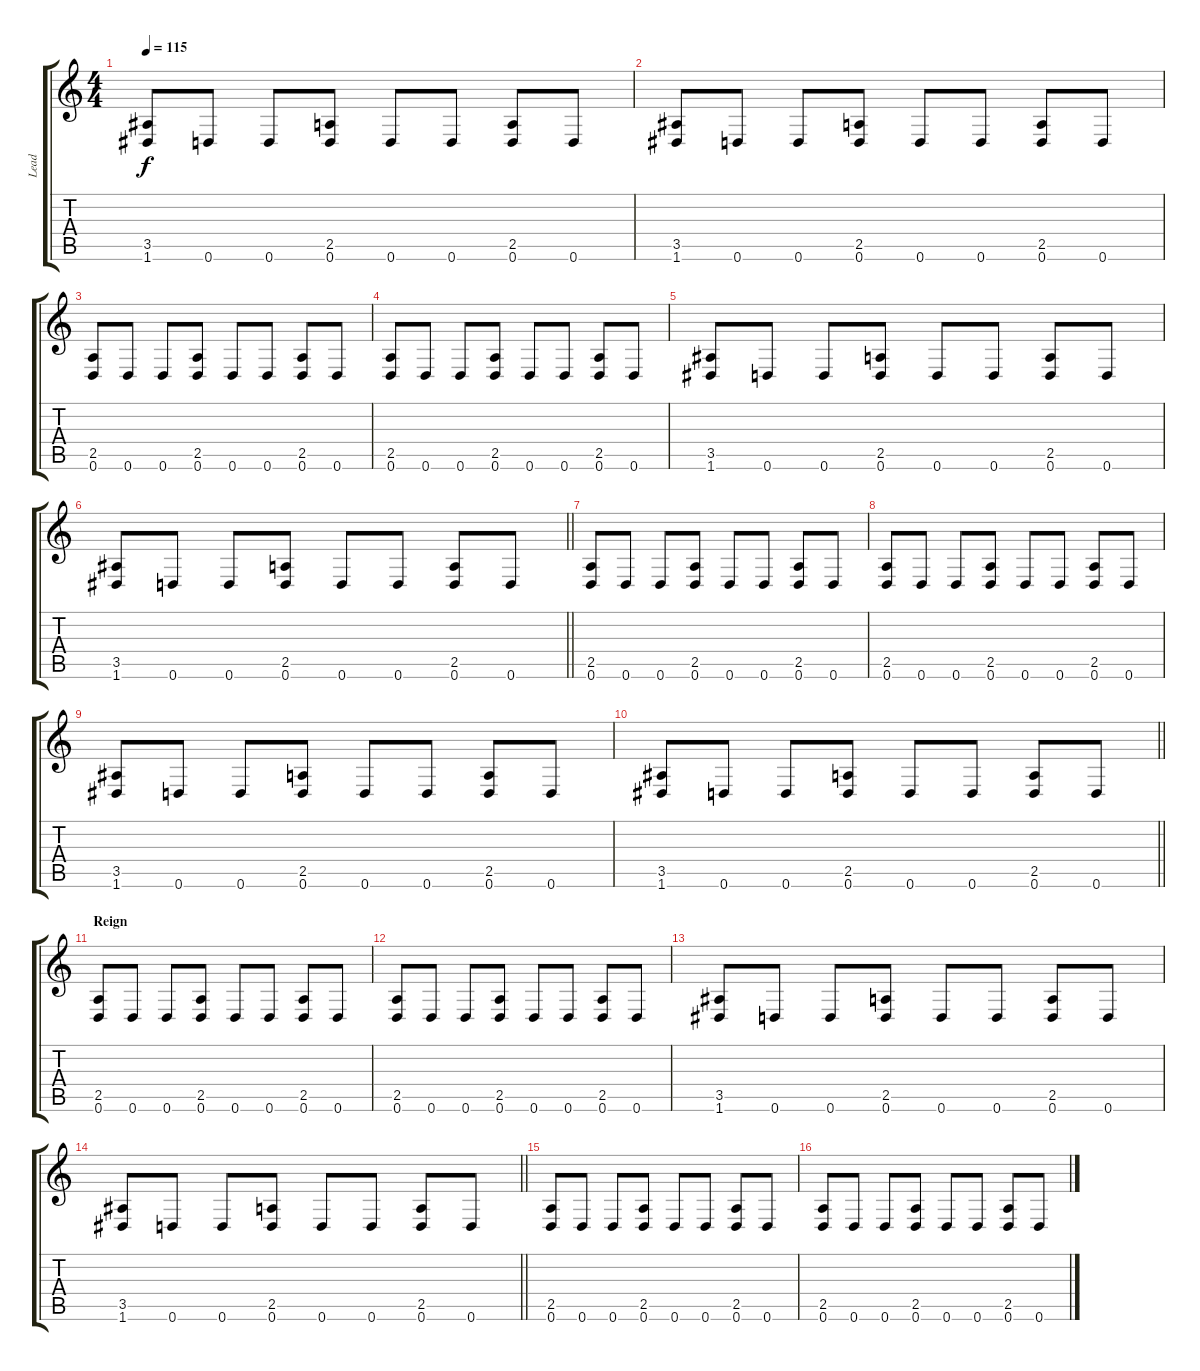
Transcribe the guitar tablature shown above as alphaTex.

\track ("Lead" "Lead") {instrument distortionguitar}
\staff {score tabs}
\tuning (D4 A3 F3 C3 G2 D2) {hide}
\ts (4 4)
\tempo 115
\clef g2
\ks c
(3.5 1.6).8{dy f} 0.6.8 0.6.8 (2.5 0.6).8 0.6.8 0.6.8 (2.5 0.6).8 0.6.8 |
(3.5 1.6).8 0.6.8 0.6.8 (2.5 0.6).8 0.6.8 0.6.8 (2.5 0.6).8 0.6.8 |
(2.5 0.6).8 0.6.8 0.6.8 (2.5 0.6).8 0.6.8 0.6.8 (2.5 0.6).8 0.6.8 |
(2.5 0.6).8 0.6.8 0.6.8 (2.5 0.6).8 0.6.8 0.6.8 (2.5 0.6).8 0.6.8 |
(3.5 1.6).8 0.6.8 0.6.8 (2.5 0.6).8 0.6.8 0.6.8 (2.5 0.6).8 0.6.8 |
\barLineRight lightlight
(3.5 1.6).8 0.6.8 0.6.8 (2.5 0.6).8 0.6.8 0.6.8 (2.5 0.6).8 0.6.8 |
(2.5 0.6).8 0.6.8 0.6.8 (2.5 0.6).8 0.6.8 0.6.8 (2.5 0.6).8 0.6.8 |
(2.5 0.6).8 0.6.8 0.6.8 (2.5 0.6).8 0.6.8 0.6.8 (2.5 0.6).8 0.6.8 |
(3.5 1.6).8 0.6.8 0.6.8 (2.5 0.6).8 0.6.8 0.6.8 (2.5 0.6).8 0.6.8 |
\barLineRight lightlight
(3.5 1.6).8 0.6.8 0.6.8 (2.5 0.6).8 0.6.8 0.6.8 (2.5 0.6).8 0.6.8 |
\section ("" "Reign")
(2.5 0.6).8 0.6.8 0.6.8 (2.5 0.6).8 0.6.8 0.6.8 (2.5 0.6).8 0.6.8 |
(2.5 0.6).8 0.6.8 0.6.8 (2.5 0.6).8 0.6.8 0.6.8 (2.5 0.6).8 0.6.8 |
(3.5 1.6).8 0.6.8 0.6.8 (2.5 0.6).8 0.6.8 0.6.8 (2.5 0.6).8 0.6.8 |
\barLineRight lightlight
(3.5 1.6).8 0.6.8 0.6.8 (2.5 0.6).8 0.6.8 0.6.8 (2.5 0.6).8 0.6.8 |
(2.5 0.6).8 0.6.8 0.6.8 (2.5 0.6).8 0.6.8 0.6.8 (2.5 0.6).8 0.6.8 |
(2.5 0.6).8 0.6.8 0.6.8 (2.5 0.6).8 0.6.8 0.6.8 (2.5 0.6).8 0.6.8
